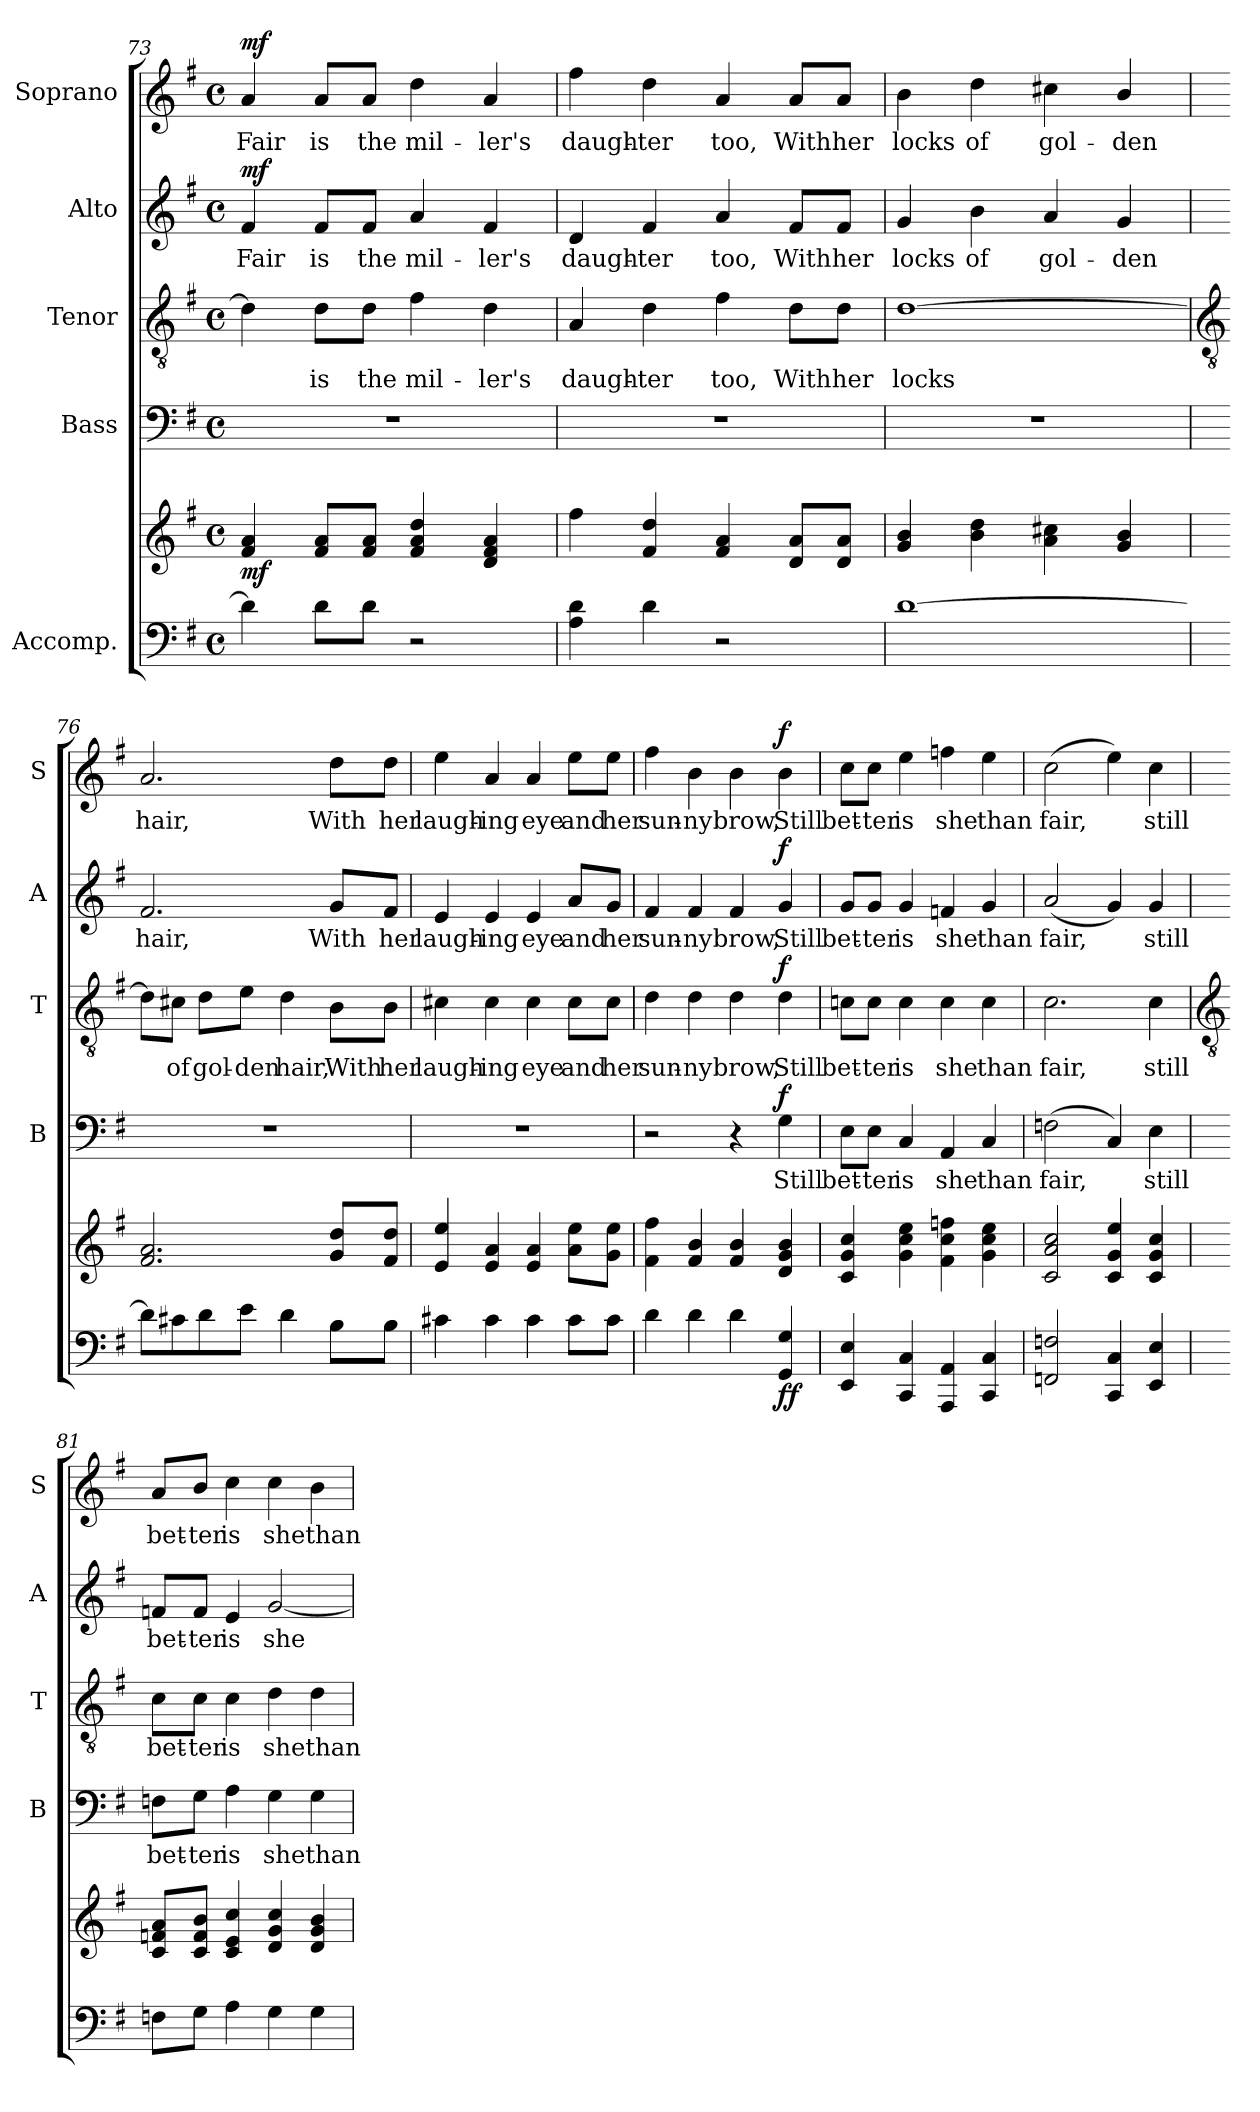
**kern	**kern	**dynam	**kern	**text	**dynam	**kern	**text	**dynam	**kern	**text	**dynam	**kern	**text	**dynam
*part5	*part5	*part5	*part4	*part4	*part4	*part3	*part3	*part3	*part2	*part2	*part2	*part1	*part1	*part1
*staff6	*staff5	*staff5/6	*staff4	*staff4	*staff4	*staff3	*staff3	*staff3	*staff2	*staff2	*staff2	*staff1	*staff1	*staff1
*I"Accomp.	*	*	*I"Bass	*	*	*I"Tenor	*	*	*I"Alto	*	*	*I"Soprano	*	*
*	*	*	*I'B	*	*	*I'T	*	*	*I'A	*	*	*I'S	*	*
*clefF4	*clefG2	*	*clefF4	*	*	*clefGv2	*	*	*clefG2	*	*	*clefG2	*	*
*k[f#]	*k[f#]	*	*k[f#]	*	*	*k[f#]	*	*	*k[f#]	*	*	*k[f#]	*	*
*G:	*G:	*	*G:	*	*	*G:	*	*	*G:	*	*	*G:	*	*
*M4/4	*M4/4	*	*M4/4	*	*	*M4/4	*	*	*M4/4	*	*	*M4/4	*	*
*met(c)	*met(c)	*	*met(c)	*	*	*met(c)	*	*	*met(c)	*	*	*met(c)	*	*
=73	=73	=73	=73	=73	=73	=73	=73	=73	=73	=73	=73	=73	=73	=73
!	!	!LO:DY:b	!	!	!	!	!	!	!	!LO:LY:b	!LO:DY:b	!	!LO:LY:b	!LO:DY:b
4d]	4f# 4a	mf	1r	.	.	4d]	.	.	4f#	Fair	mf	4a	Fair	mf
!	!	!	!	!	!	!	!LO:LY:b	!	!	!LO:LY:b	!	!	!LO:LY:b	!
8dL	8f# 8aL	.	.	.	.	8d\L	is	.	8f#/L	is	.	8a/L	is	.
!	!	!	!	!	!	!	!LO:LY:b	!	!	!LO:LY:b	!	!	!LO:LY:b	!
8dJ	8f# 8aJ	.	.	.	.	8d\J	the	.	8f#/J	the	.	8a/J	the	.
!	!	!	!	!	!	!	!LO:LY:b	!	!	!LO:LY:b	!	!	!LO:LY:b	!
2r	4f# 4a 4dd	.	.	.	.	4f#	mil-	.	4a	mil-	.	4dd	mil-	.
!	!	!	!	!	!	!	!LO:LY:b	!	!	!LO:LY:b	!	!	!LO:LY:b	!
.	4d 4f# 4a	.	.	.	.	4d	-ler's	.	4f#	-ler's	.	4a	-ler's	.
=74	=74	=74	=74	=74	=74	=74	=74	=74	=74	=74	=74	=74	=74	=74
!	!	!	!	!	!	!	!LO:LY:b	!	!	!LO:LY:b	!	!	!LO:LY:b	!
4A 4d	4ff#	.	1r	.	.	4A	daugh-	.	4d	daugh-	.	4ff#	daugh-	.
!	!	!	!	!	!	!	!LO:LY:b	!	!	!LO:LY:b	!	!	!LO:LY:b	!
4d	4f# 4dd	.	.	.	.	4d	-ter	.	4f#	-ter	.	4dd	-ter	.
!	!	!	!	!	!	!	!LO:LY:b	!	!	!LO:LY:b	!	!	!LO:LY:b	!
2r	4f# 4a	.	.	.	.	4f#	too,	.	4a	too,	.	4a	too,	.
!	!	!	!	!	!	!	!LO:LY:b	!	!	!LO:LY:b	!	!	!LO:LY:b	!
.	8d 8aL	.	.	.	.	8d\L	With	.	8f#/L	With	.	8a/L	With	.
!	!	!	!	!	!	!	!LO:LY:b	!	!	!LO:LY:b	!	!	!LO:LY:b	!
.	8d 8aJ	.	.	.	.	8d\J	her	.	8f#/J	her	.	8a/J	her	.
=75	=75	=75	=75	=75	=75	=75	=75	=75	=75	=75	=75	=75	=75	=75
!	!	!	!	!	!	!	!LO:LY:b	!	!	!LO:LY:b	!	!	!LO:LY:b	!
[1d	4g 4b	.	1r	.	.	[1d	locks	.	4g	locks	.	4b	locks	.
!	!	!	!	!	!	!	!	!	!	!LO:LY:b	!	!	!LO:LY:b	!
.	4b 4dd	.	.	.	.	.	.	.	4b	of	.	4dd	of	.
!	!	!	!	!	!	!	!	!	!	!LO:LY:b	!	!	!LO:LY:b	!
.	4a 4cc#X	.	.	.	.	.	.	.	4a	gol-	.	4cc#X	gol-	.
!	!	!	!	!	!	!	!	!	!	!LO:LY:b	!	!	!LO:LY:b	!
.	4g/ 4b/	.	.	.	.	.	.	.	4g	-den	.	4b/	-den	.
!!LO:LB:g=z
=76	=76	=76	=76	=76	=76	=76	=76	=76	=76	=76	=76	=76	=76	=76
*	*	*	*	*	*	*clefGv2	*	*	*	*	*	*	*	*
!	!	!	!	!	!	!	!	!	!	!LO:LY:b	!	!	!LO:LY:b	!
8dL]	2.f# 2.a	.	1r	.	.	8d\L]	.	.	2.f#	hair,	.	2.a	hair,	.
!	!	!	!	!	!	!	!LO:LY:b	!	!	!	!	!	!	!
8c#X	.	.	.	.	.	8c#X\J	of	.	.	.	.	.	.	.
!	!	!	!	!	!	!	!LO:LY:b	!	!	!	!	!	!	!
8d	.	.	.	.	.	8d\L	gol-	.	.	.	.	.	.	.
!	!	!	!	!	!	!	!LO:LY:b	!	!	!	!	!	!	!
8eJ	.	.	.	.	.	8e\J	-den	.	.	.	.	.	.	.
!	!	!	!	!	!	!	!LO:LY:b	!	!	!	!	!	!	!
4d	.	.	.	.	.	4d	hair,	.	.	.	.	.	.	.
!	!	!	!	!	!	!	!LO:LY:b	!	!	!LO:LY:b	!	!	!LO:LY:b	!
8BL	8g 8ddL	.	.	.	.	8B\L	With	.	8g/L	With	.	8dd\L	With	.
!	!	!	!	!	!	!	!LO:LY:b	!	!	!LO:LY:b	!	!	!LO:LY:b	!
8BJ	8f# 8ddJ	.	.	.	.	8B\J	her	.	8f#/J	her	.	8dd\J	her	.
=77	=77	=77	=77	=77	=77	=77	=77	=77	=77	=77	=77	=77	=77	=77
!	!	!	!	!	!	!	!LO:LY:b	!	!	!LO:LY:b	!	!	!LO:LY:b	!
4c#X	4e 4ee	.	1r	.	.	4c#X	laugh-	.	4e	laugh-	.	4ee	laugh-	.
!	!	!	!	!	!	!	!LO:LY:b	!	!	!LO:LY:b	!	!	!LO:LY:b	!
4c#	4e 4a	.	.	.	.	4c#	-ing	.	4e	-ing	.	4a	-ing	.
!	!	!	!	!	!	!	!LO:LY:b	!	!	!LO:LY:b	!	!	!LO:LY:b	!
4c#	4e 4a	.	.	.	.	4c#	eye	.	4e	eye	.	4a	eye	.
!	!	!	!	!	!	!	!LO:LY:b	!	!	!LO:LY:b	!	!	!LO:LY:b	!
8c#L	8a 8eeL	.	.	.	.	8c#\L	and	.	8a/L	and	.	8ee\L	and	.
!	!	!	!	!	!	!	!LO:LY:b	!	!	!LO:LY:b	!	!	!LO:LY:b	!
8c#J	8g 8eeJ	.	.	.	.	8c#\J	her	.	8g/J	her	.	8ee\J	her	.
=78	=78	=78	=78	=78	=78	=78	=78	=78	=78	=78	=78	=78	=78	=78
!	!	!	!	!	!	!	!LO:LY:b	!	!	!LO:LY:b	!	!	!LO:LY:b	!
4d	4f# 4ff#	.	2r	.	.	4d	sun-	.	4f#	sun-	.	4ff#	sun-	.
!	!	!	!	!	!	!	!LO:LY:b	!	!	!LO:LY:b	!	!	!LO:LY:b	!
4d	4f# 4b	.	.	.	.	4d	-ny	.	4f#	-ny	.	4b	-ny	.
!	!	!	!	!	!	!	!LO:LY:b	!	!	!LO:LY:b	!	!	!LO:LY:b	!
4d	4f# 4b	.	4r	.	.	4d	brow,	.	4f#	brow,	.	4b	brow,	.
!	!	!LO:DY:b=2	!	!LO:LY:b	!	!	!LO:LY:b	!	!	!LO:LY:b	!	!	!LO:LY:b	!
!	!	!LO:DY:n=1:b	!	!	!LO:DY:b	!	!	!LO:DY:b	!	!	!LO:DY:b	!	!	!LO:DY:b
4GG 4G	4d 4g 4b	f f	4G	Still	f	4d	Still	f	4g	Still	f	4b	Still	f
=79	=79	=79	=79	=79	=79	=79	=79	=79	=79	=79	=79	=79	=79	=79
!	!	!	!	!LO:LY:b	!	!	!LO:LY:b	!	!	!LO:LY:b	!	!	!LO:LY:b	!
4EE 4E	4c 4g 4cc	.	8E\L	bet-	.	8cn\L	bet-	.	8g/L	bet-	.	8cc\L	bet-	.
!	!	!	!	!LO:LY:b	!	!	!LO:LY:b	!	!	!LO:LY:b	!	!	!LO:LY:b	!
.	.	.	8E\J	-ter	.	8c\J	-ter	.	8g/J	-ter	.	8cc\J	-ter	.
!	!	!	!	!LO:LY:b	!	!	!LO:LY:b	!	!	!LO:LY:b	!	!	!LO:LY:b	!
4CC 4C	4g 4cc 4ee	.	4C	is	.	4c	is	.	4g	is	.	4ee	is	.
!	!	!	!	!LO:LY:b	!	!	!LO:LY:b	!	!	!LO:LY:b	!	!	!LO:LY:b	!
4AAA 4AA	4f# 4cc 4ffn	.	4AA	she	.	4c	she	.	4fn	she	.	4ffn	she	.
!	!	!	!	!LO:LY:b	!	!	!LO:LY:b	!	!	!LO:LY:b	!	!	!LO:LY:b	!
4CC 4C	4g 4cc 4ee	.	4C	than	.	4c	than	.	4g	than	.	4ee	than	.
=80	=80	=80	=80	=80	=80	=80	=80	=80	=80	=80	=80	=80	=80	=80
!	!	!	!	!LO:LY:b	!	!	!LO:LY:b	!	!	!LO:LY:b	!	!	!LO:LY:b	!
2FFn 2Fn	2c 2a 2cc	.	(<2Fn	fair,	.	2.c	fair,	.	(<2a	fair,	.	(>2cc	fair,	.
4CC 4C	4c 4g 4ee	.	4C)	.	.	.	.	.	4g)	.	.	4ee)	.	.
!	!	!	!	!LO:LY:b	!	!	!LO:LY:b	!	!	!LO:LY:b	!	!	!LO:LY:b	!
4EE 4E	4c 4g 4cc	.	4E	still	.	4c	still	.	4g	still	.	4cc	still	.
!!LO:LB:g=z
=81	=81	=81	=81	=81	=81	=81	=81	=81	=81	=81	=81	=81	=81	=81
*	*	*	*	*	*	*clefGv2	*	*	*	*	*	*	*	*
!	!	!	!	!LO:LY:b	!	!	!LO:LY:b	!	!	!LO:LY:b	!	!	!LO:LY:b	!
8FnL	8c 8fn 8aL	.	8Fn\L	bet-	.	8c\L	bet-	.	8fn/L	bet-	.	8a/L	bet-	.
!	!	!	!	!LO:LY:b	!	!	!LO:LY:b	!	!	!LO:LY:b	!	!	!LO:LY:b	!
8GJ	8c 8f 8bJ	.	8G\J	-ter	.	8c\J	-ter	.	8f/J	-ter	.	8b/J	-ter	.
!	!	!	!	!LO:LY:b	!	!	!LO:LY:b	!	!	!LO:LY:b	!	!	!LO:LY:b	!
4A	4c 4e 4cc	.	4A	is	.	4c	is	.	4e	is	.	4cc	is	.
!	!	!	!	!LO:LY:b	!	!	!LO:LY:b	!	!	!LO:LY:b	!	!	!LO:LY:b	!
4G	4d 4g 4cc	.	4G	she	.	4d	she	.	[2g	she	.	4cc	she	.
!	!	!	!	!LO:LY:b	!	!	!LO:LY:b	!	!	!	!	!	!LO:LY:b	!
4G	4d 4g 4b	.	4G	than	.	4d	than	.	.	.	.	4b	than	.
=	=	=	=	=	=	=	=	=	=	=	=	=	=	=
*-	*-	*-	*-	*-	*-	*-	*-	*-	*-	*-	*-	*-	*-	*-
